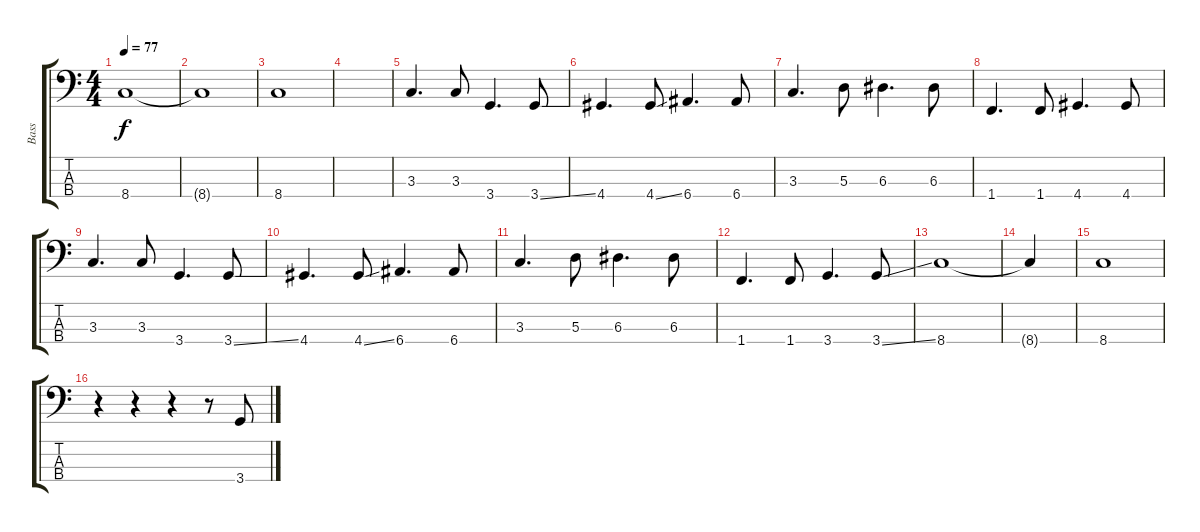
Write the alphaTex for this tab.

\track ("Bass" "Bass") {instrument electricbassfinger}
\staff {score tabs}
\tuning (G2 D2 A1 E1) {hide}
\ts (4 4)
\tempo 77
\clef f4
\ks c
8.4.1{dy f} |
8.4{t}.1 |
8.4.1 |
|
3.3.4{d} 3.3.8 3.4.4{d} 3.4{ss}.8 |
4.4.4{d} 4.4{ss}.8 6.4.4{d} 6.4.8 |
3.3.4{d} 5.3.8 6.3.4{d} 6.3.8 |
1.4.4{d} 1.4.8 4.4.4{d} 4.4.8 |
3.3.4{d} 3.3.8 3.4.4{d} 3.4{ss}.8 |
4.4.4{d} 4.4{ss}.8 6.4.4{d} 6.4.8 |
3.3.4{d} 5.3.8 6.3.4{d} 6.3.8 |
1.4.4{d} 1.4.8 3.4.4{d} 3.4{ss}.8 |
8.4.1 |
8.4{t}.4 |
8.4.1 |
r.4 r.4 r.4 r.8 3.4{ss}.8
